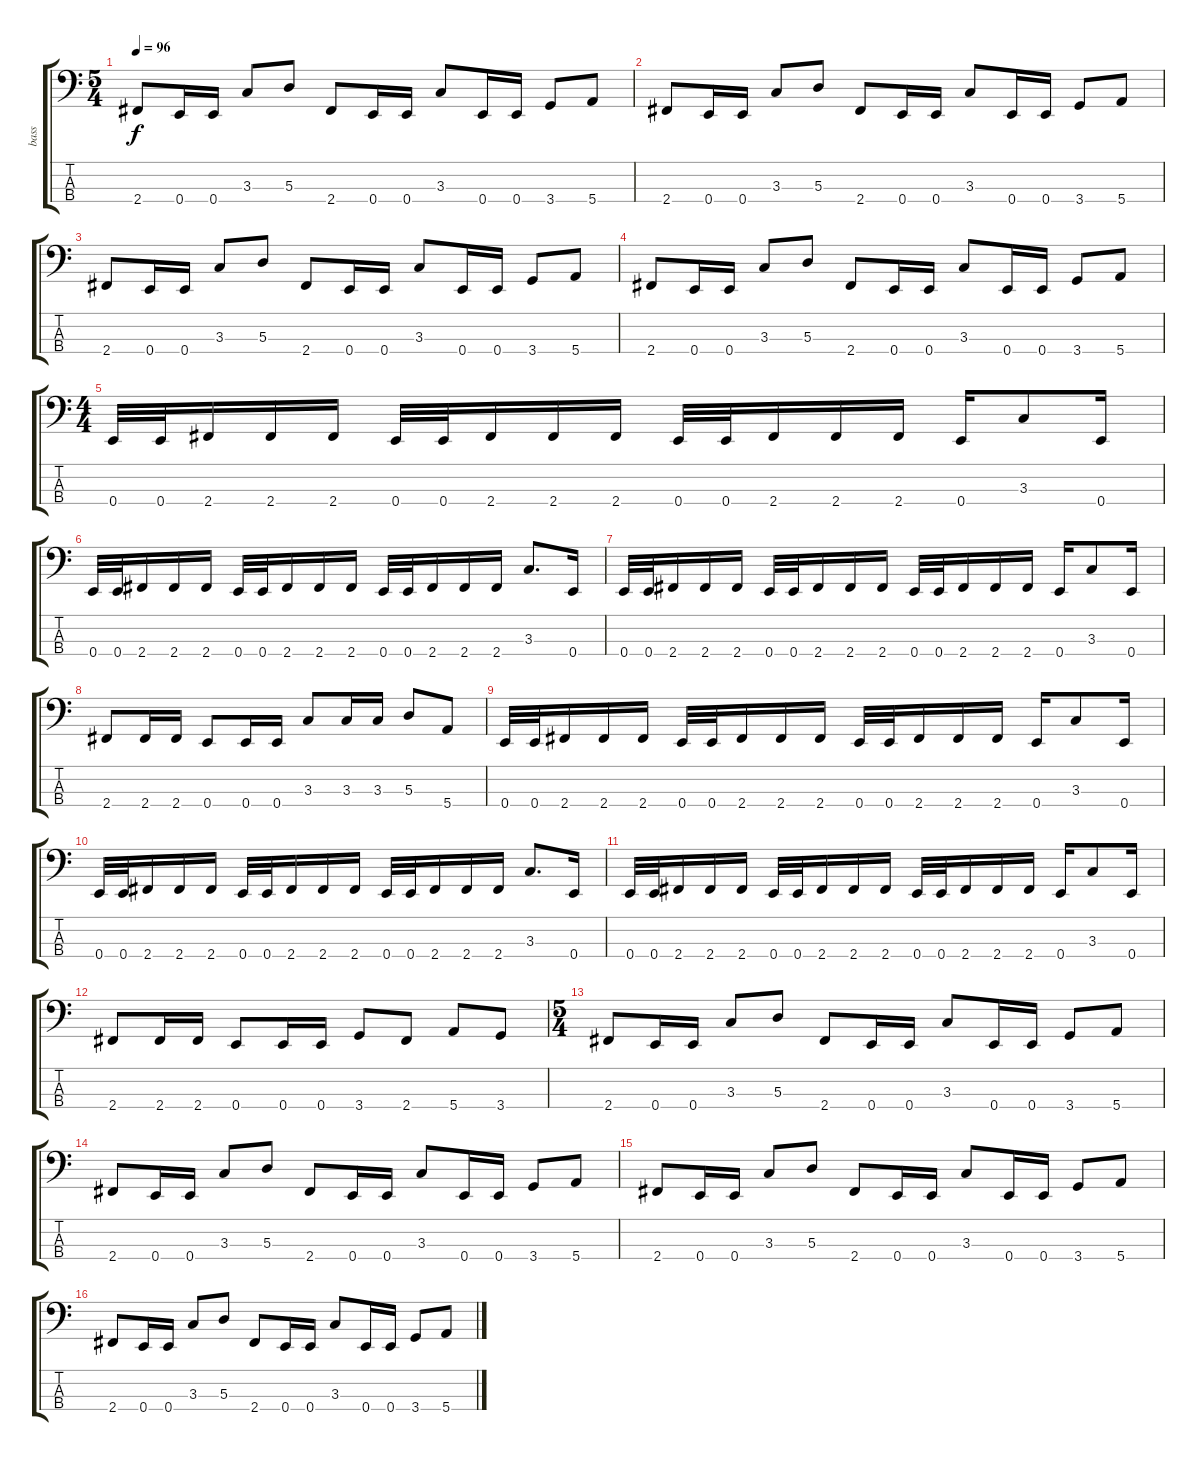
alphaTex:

\track ("bass" "bass") {instrument slapbass2}
\staff {score tabs}
\tuning (G2 D2 A1 E1) {hide}
\ts (5 4)
\tempo 96
\clef f4
\ks c
2.4.8{dy f} 0.4.16 0.4.16 3.3.8 5.3.8 2.4.8 0.4.16 0.4.16 3.3.8 0.4.16 0.4.16 3.4.8 5.4.8 |
2.4.8 0.4.16 0.4.16 3.3.8 5.3.8 2.4.8 0.4.16 0.4.16 3.3.8 0.4.16 0.4.16 3.4.8 5.4.8 |
2.4.8 0.4.16 0.4.16 3.3.8 5.3.8 2.4.8 0.4.16 0.4.16 3.3.8 0.4.16 0.4.16 3.4.8 5.4.8 |
2.4.8 0.4.16 0.4.16 3.3.8 5.3.8 2.4.8 0.4.16 0.4.16 3.3.8 0.4.16 0.4.16 3.4.8 5.4.8 |
\ts (4 4)
0.4.32 0.4.32 2.4.16 2.4.16 2.4.16 0.4.32 0.4.32 2.4.16 2.4.16 2.4.16 0.4.32 0.4.32 2.4.16 2.4.16 2.4.16 0.4.16 3.3.8 0.4.16 |
0.4.32 0.4.32 2.4.16 2.4.16 2.4.16 0.4.32 0.4.32 2.4.16 2.4.16 2.4.16 0.4.32 0.4.32 2.4.16 2.4.16 2.4.16 3.3.8{d} 0.4.16 |
0.4.32 0.4.32 2.4.16 2.4.16 2.4.16 0.4.32 0.4.32 2.4.16 2.4.16 2.4.16 0.4.32 0.4.32 2.4.16 2.4.16 2.4.16 0.4.16 3.3.8 0.4.16 |
2.4.8 2.4.16 2.4.16 0.4.8 0.4.16 0.4.16 3.3.8 3.3.16 3.3.16 5.3.8 5.4.8 |
0.4.32 0.4.32 2.4.16 2.4.16 2.4.16 0.4.32 0.4.32 2.4.16 2.4.16 2.4.16 0.4.32 0.4.32 2.4.16 2.4.16 2.4.16 0.4.16 3.3.8 0.4.16 |
0.4.32 0.4.32 2.4.16 2.4.16 2.4.16 0.4.32 0.4.32 2.4.16 2.4.16 2.4.16 0.4.32 0.4.32 2.4.16 2.4.16 2.4.16 3.3.8{d} 0.4.16 |
0.4.32 0.4.32 2.4.16 2.4.16 2.4.16 0.4.32 0.4.32 2.4.16 2.4.16 2.4.16 0.4.32 0.4.32 2.4.16 2.4.16 2.4.16 0.4.16 3.3.8 0.4.16 |
2.4.8 2.4.16 2.4.16 0.4.8 0.4.16 0.4.16 3.4.8 2.4.8 5.4.8 3.4.8 |
\ts (5 4)
2.4.8 0.4.16 0.4.16 3.3.8 5.3.8 2.4.8 0.4.16 0.4.16 3.3.8 0.4.16 0.4.16 3.4.8 5.4.8 |
2.4.8 0.4.16 0.4.16 3.3.8 5.3.8 2.4.8 0.4.16 0.4.16 3.3.8 0.4.16 0.4.16 3.4.8 5.4.8 |
2.4.8 0.4.16 0.4.16 3.3.8 5.3.8 2.4.8 0.4.16 0.4.16 3.3.8 0.4.16 0.4.16 3.4.8 5.4.8 |
2.4.8 0.4.16 0.4.16 3.3.8 5.3.8 2.4.8 0.4.16 0.4.16 3.3.8 0.4.16 0.4.16 3.4.8 5.4.8
